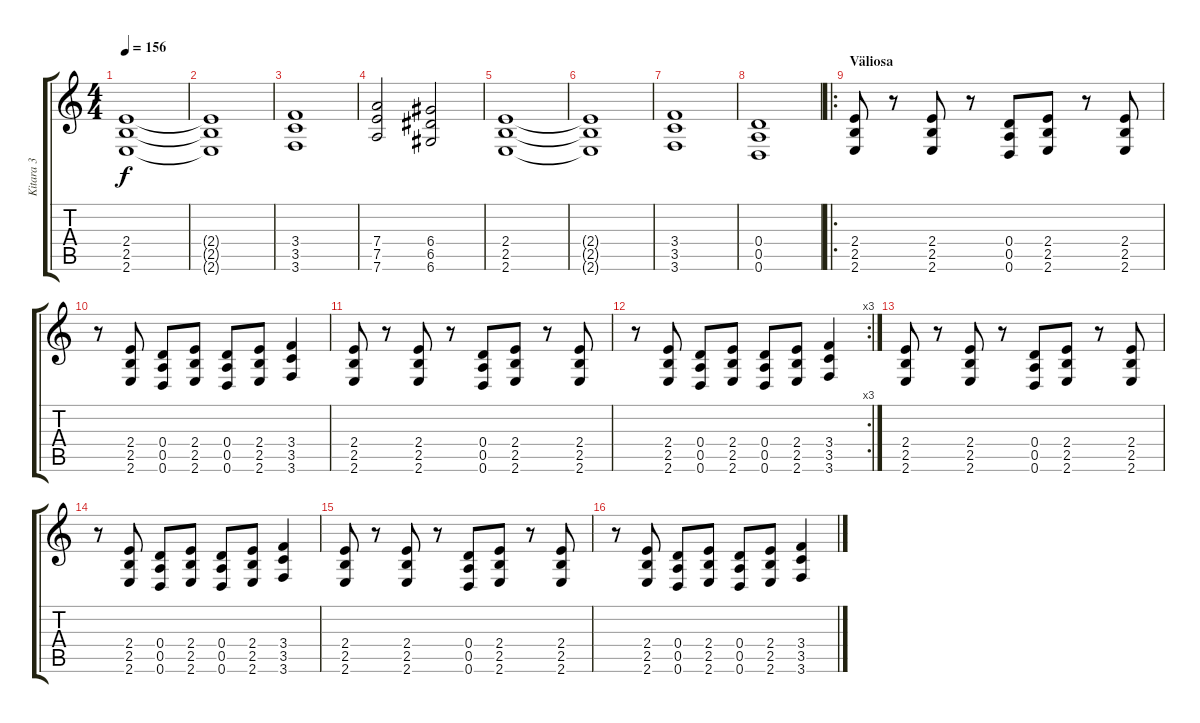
\track ("Kitara 3" "Kitara 3") {instrument distortionguitar}
\staff {score tabs}
\tuning (E4 B3 G3 D3 A2 D2) {hide}
\ts (4 4)
\tempo 156
\clef g2
\ks c
(2.4 2.5 2.6).1{dy f} |
(2.4{t} 2.5{t} 2.6{t}).1 |
(3.4 3.5 3.6).1 |
(7.4 7.5 7.6).2 (6.4 6.5 6.6).2 |
(2.4 2.5 2.6).1 |
(2.4{t} 2.5{t} 2.6{t}).1 |
(3.4 3.5 3.6).1 |
(0.4 0.5 0.6).1 |
\ro
\section ("" "Väliosa")
(2.4 2.5 2.6).8 r.8 (2.4 2.5 2.6).8 r.8 (0.4 0.5 0.6).8 (2.4 2.5 2.6).8 r.8 (2.4 2.5 2.6).8 |
r.8 (2.4 2.5 2.6).8 (0.4 0.5 0.6).8 (2.4 2.5 2.6).8 (0.4 0.5 0.6).8 (2.4 2.5 2.6).8 (3.4 3.5 3.6).4 |
(2.4 2.5 2.6).8 r.8 (2.4 2.5 2.6).8 r.8 (0.4 0.5 0.6).8 (2.4 2.5 2.6).8 r.8 (2.4 2.5 2.6).8 |
\rc 3
r.8 (2.4 2.5 2.6).8 (0.4 0.5 0.6).8 (2.4 2.5 2.6).8 (0.4 0.5 0.6).8 (2.4 2.5 2.6).8 (3.4 3.5 3.6).4 |
(2.4 2.5 2.6).8 r.8 (2.4 2.5 2.6).8 r.8 (0.4 0.5 0.6).8 (2.4 2.5 2.6).8 r.8 (2.4 2.5 2.6).8 |
r.8 (2.4 2.5 2.6).8 (0.4 0.5 0.6).8 (2.4 2.5 2.6).8 (0.4 0.5 0.6).8 (2.4 2.5 2.6).8 (3.4 3.5 3.6).4 |
(2.4 2.5 2.6).8 r.8 (2.4 2.5 2.6).8 r.8 (0.4 0.5 0.6).8 (2.4 2.5 2.6).8 r.8 (2.4 2.5 2.6).8 |
r.8 (2.4 2.5 2.6).8 (0.4 0.5 0.6).8 (2.4 2.5 2.6).8 (0.4 0.5 0.6).8 (2.4 2.5 2.6).8 (3.4 3.5 3.6).4
